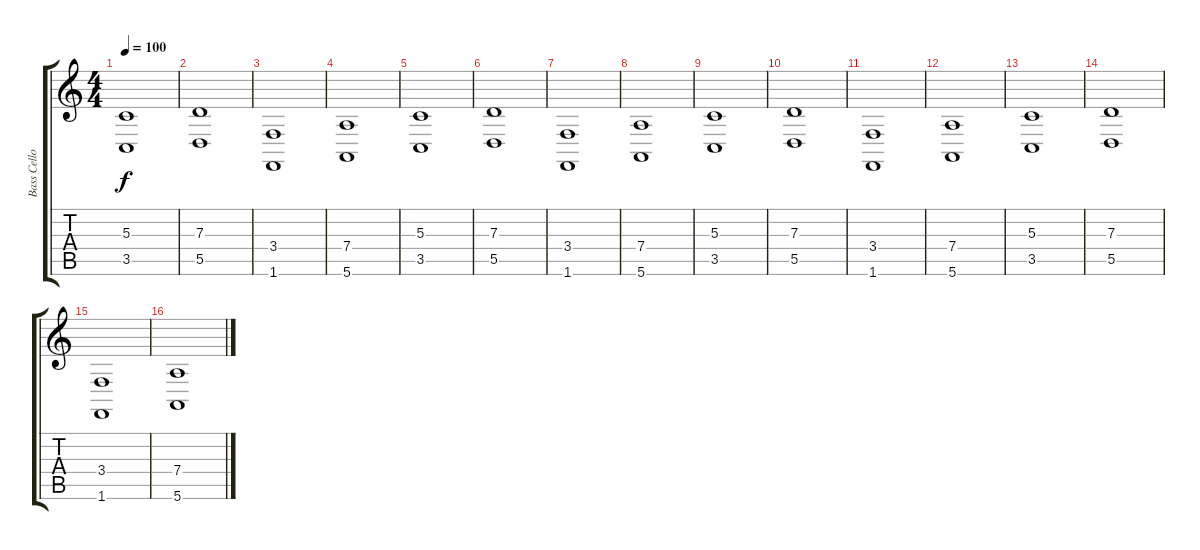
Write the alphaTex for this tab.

\track ("Bass Cello" "Bass Cello") {instrument cello}
\staff {score tabs}
\tuning (E4 B3 G3 D3 A2 E2) {hide}
\ts (4 4)
\tempo 100
\clef g2
\ks c
(5.3 3.5).1{dy f} |
(7.3 5.5).1 |
(3.4 1.6).1 |
(7.4 5.6).1 |
(5.3 3.5).1 |
(7.3 5.5).1 |
(3.4 1.6).1 |
(7.4 5.6).1 |
(5.3 3.5).1 |
(7.3 5.5).1 |
(3.4 1.6).1 |
(7.4 5.6).1 |
(5.3 3.5).1 |
(7.3 5.5).1 |
(3.4 1.6).1 |
(7.4 5.6).1
